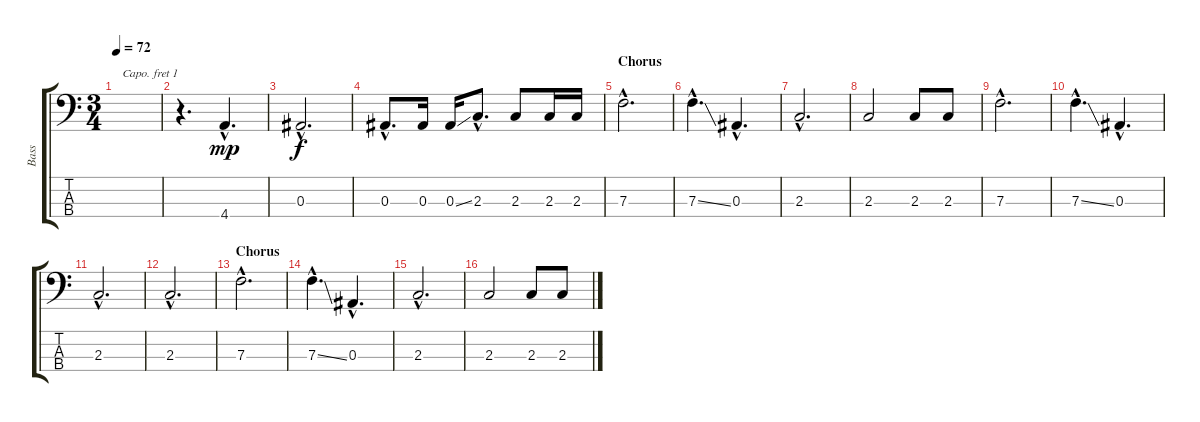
\track ("Bass" "Bass") {instrument electricbassfinger}
\staff {score tabs}
\capo 1
\tuning (G2 D2 A1 E1) {hide}
\ts (3 4)
\tempo 72
\clef f4
\ks c
|
r.4{d} 4.4{hac}.4{d dy mp} |
0.3{hac}.2{d dy f} |
0.3{hac}.8{d} 0.3.16 0.3{ss}.16 2.3{hac}.8{d} 2.3.8 2.3.16 2.3.16 |
\section ("" "Chorus")
7.3{hac}.2{d} |
7.3{ss hac}.4{d} 0.3{hac}.4{d} |
2.3{hac}.2{d} |
2.3.2 2.3.8 2.3.8 |
7.3{hac}.2{d} |
7.3{ss hac}.4{d} 0.3{hac}.4{d} |
2.3{hac}.2{d} |
2.3{hac}.2{d} |
\section ("" "Chorus")
7.3{hac}.2{d} |
7.3{ss hac}.4{d} 0.3{hac}.4{d} |
2.3{hac}.2{d} |
2.3.2 2.3.8 2.3.8
